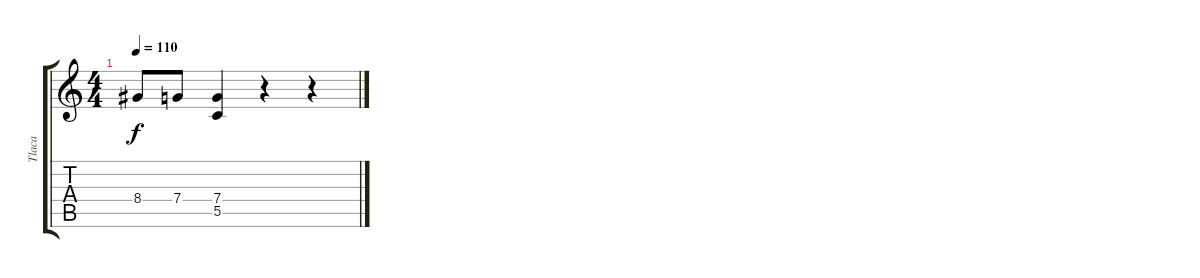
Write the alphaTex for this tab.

\track ("Tlaca" "Tlaca") {instrument distortionguitar}
\staff {score tabs}
\tuning (D4 A3 F3 C3 G2 D2) {hide}
\ts (4 4)
\tempo 110
\clef g2
\ks c
8.4.8{dy f} 7.4.8 (7.4 5.5).4 r.4 r.4
